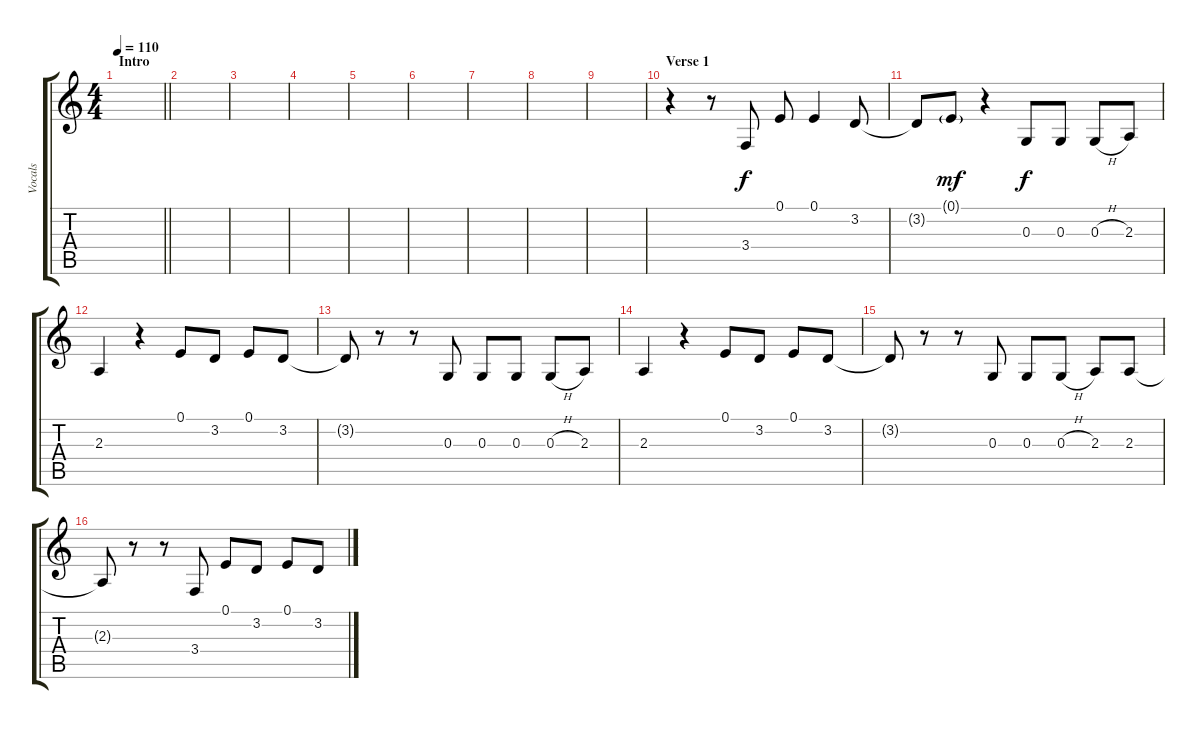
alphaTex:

\track ("Vocals" "Vocals") {instrument lead2sawtooth}
\staff {score tabs}
\tuning (E4 B3 G3 D3 A2 E2) {hide}
\ts (4 4)
\section ("" "Intro")
\tempo 110
\clef g2
\barLineRight lightlight
\ks c
|
|
|
|
|
|
|
|
|
\section ("" "Verse 1")
r.4 r.8 3.4.8 0.1.8 0.1.4 3.2.8 |
3.2{t}.8 0.1{g}.8{dy mf} r.4 0.3.8{dy f} 0.3.8 0.3{h}.8 2.3.8 |
2.3.4 r.4 0.1.8 3.2.8 0.1.8 3.2.8 |
3.2{t}.8 r.8 r.8 0.3.8 0.3.8 0.3.8 0.3{h}.8 2.3.8 |
2.3.4 r.4 0.1.8 3.2.8 0.1.8 3.2.8 |
3.2{t}.8 r.8 r.8 0.3.8 0.3.8 0.3{h}.8 2.3.8 2.3.8 |
2.3{t}.8 r.8 r.8 3.4.8 0.1.8 3.2.8 0.1.8 3.2.8
